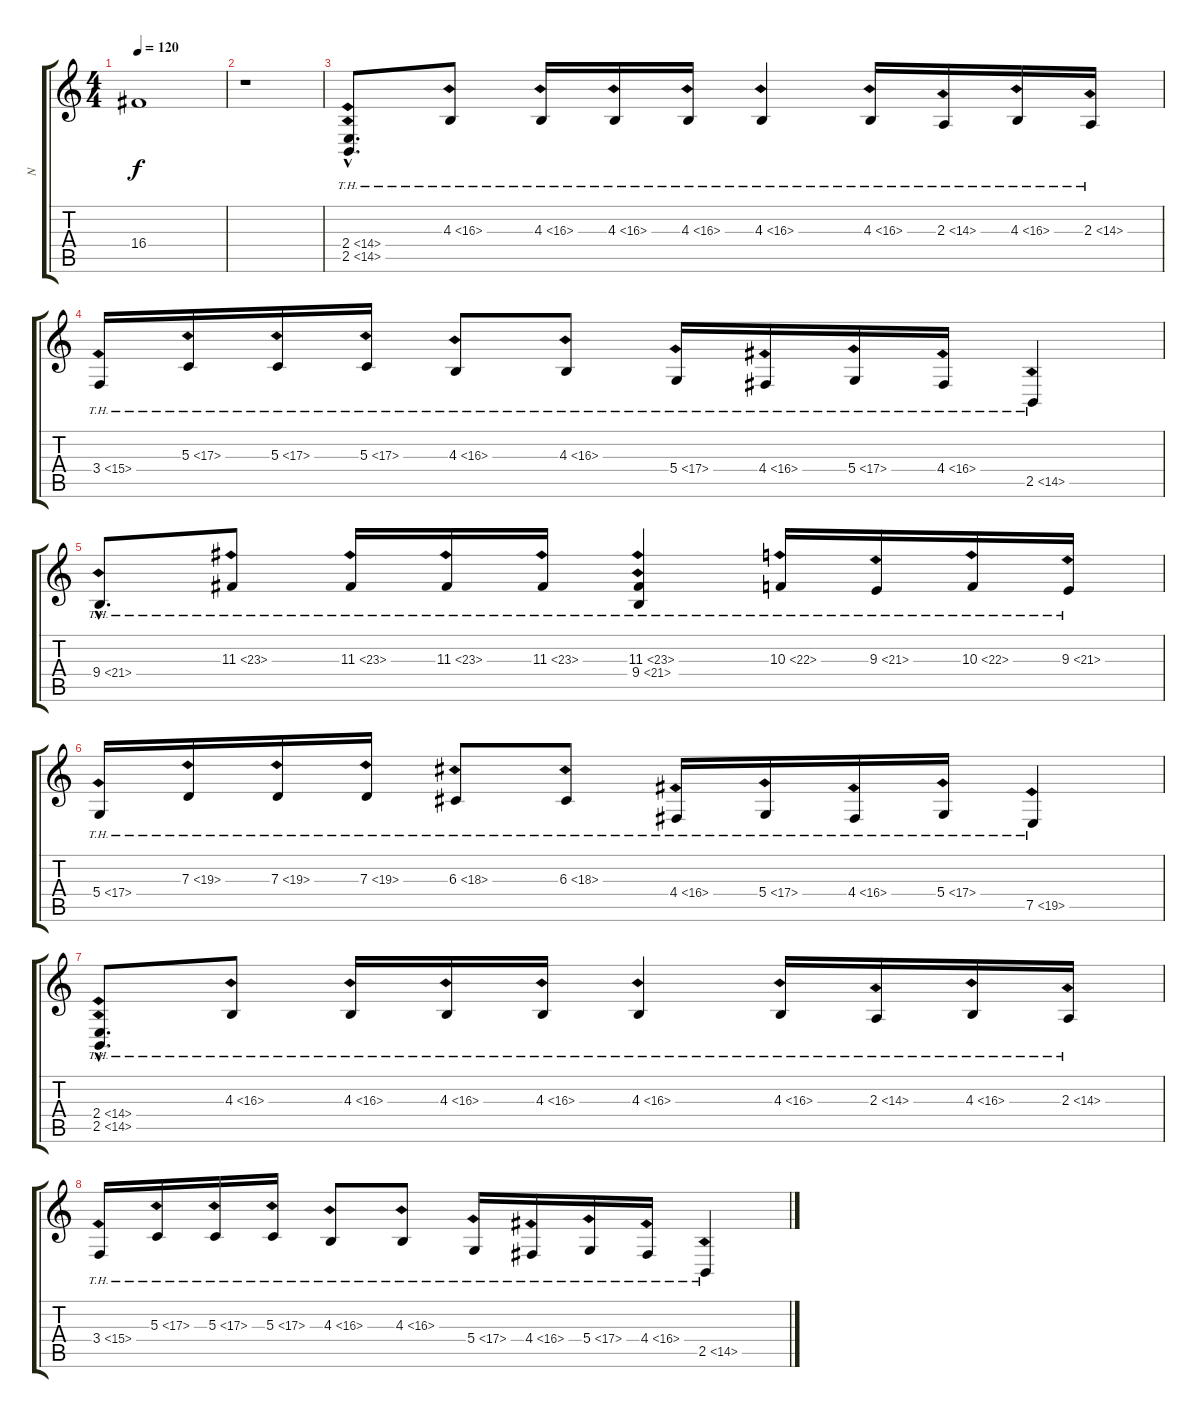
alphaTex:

\track ("N" "N") {instrument shamisen}
\staff {score tabs}
\tuning (E4 B3 G3 D3 A2 E2) {hide}
\ts (4 4)
\tempo 120
\clef g2
\ks c
16.4.1{dy f} |
r.1{volume 6} |
(2.4{th 12 hac} 2.5{th 12 hac}).8{d volume 11 instrument taikodrum} 4.3{th 12}.8 4.3{th 12}.16 4.3{th 12}.16 4.3{th 12}.16 4.3{th 12}.4 4.3{th 12}.16 2.3{th 12}.16 4.3{th 12}.16 2.3{th 12}.16 |
3.4{th 12}.16 5.3{th 12}.16 5.3{th 12}.16 5.3{th 12}.16 4.3{th 12}.8 4.3{th 12}.8 5.4{th 12}.16 4.4{th 12}.16 5.4{th 12}.16 4.4{th 12}.16 2.5{th 12}.4 |
9.4{th 12 hac}.8{d} 11.3{th 12}.8 11.3{th 12}.16 11.3{th 12}.16 11.3{th 12}.16 (11.3{th 12} 9.4{th 12}).4 10.3{th 12}.16 9.3{th 12}.16 10.3{th 12}.16 9.3{th 12}.16 |
5.4{th 12}.16 7.3{th 12}.16 7.3{th 12}.16 7.3{th 12}.16 6.3{th 12}.8 6.3{th 12}.8 4.4{th 12}.16 5.4{th 12}.16 4.4{th 12}.16 5.4{th 12}.16 7.5{th 12}.4 |
(2.4{th 12 hac} 2.5{th 12 hac}).8{d} 4.3{th 12}.8 4.3{th 12}.16 4.3{th 12}.16 4.3{th 12}.16 4.3{th 12}.4 4.3{th 12}.16 2.3{th 12}.16 4.3{th 12}.16 2.3{th 12}.16 |
3.4{th 12}.16 5.3{th 12}.16 5.3{th 12}.16 5.3{th 12}.16 4.3{th 12}.8 4.3{th 12}.8 5.4{th 12}.16 4.4{th 12}.16 5.4{th 12}.16 4.4{th 12}.16 2.5{th 12}.4
